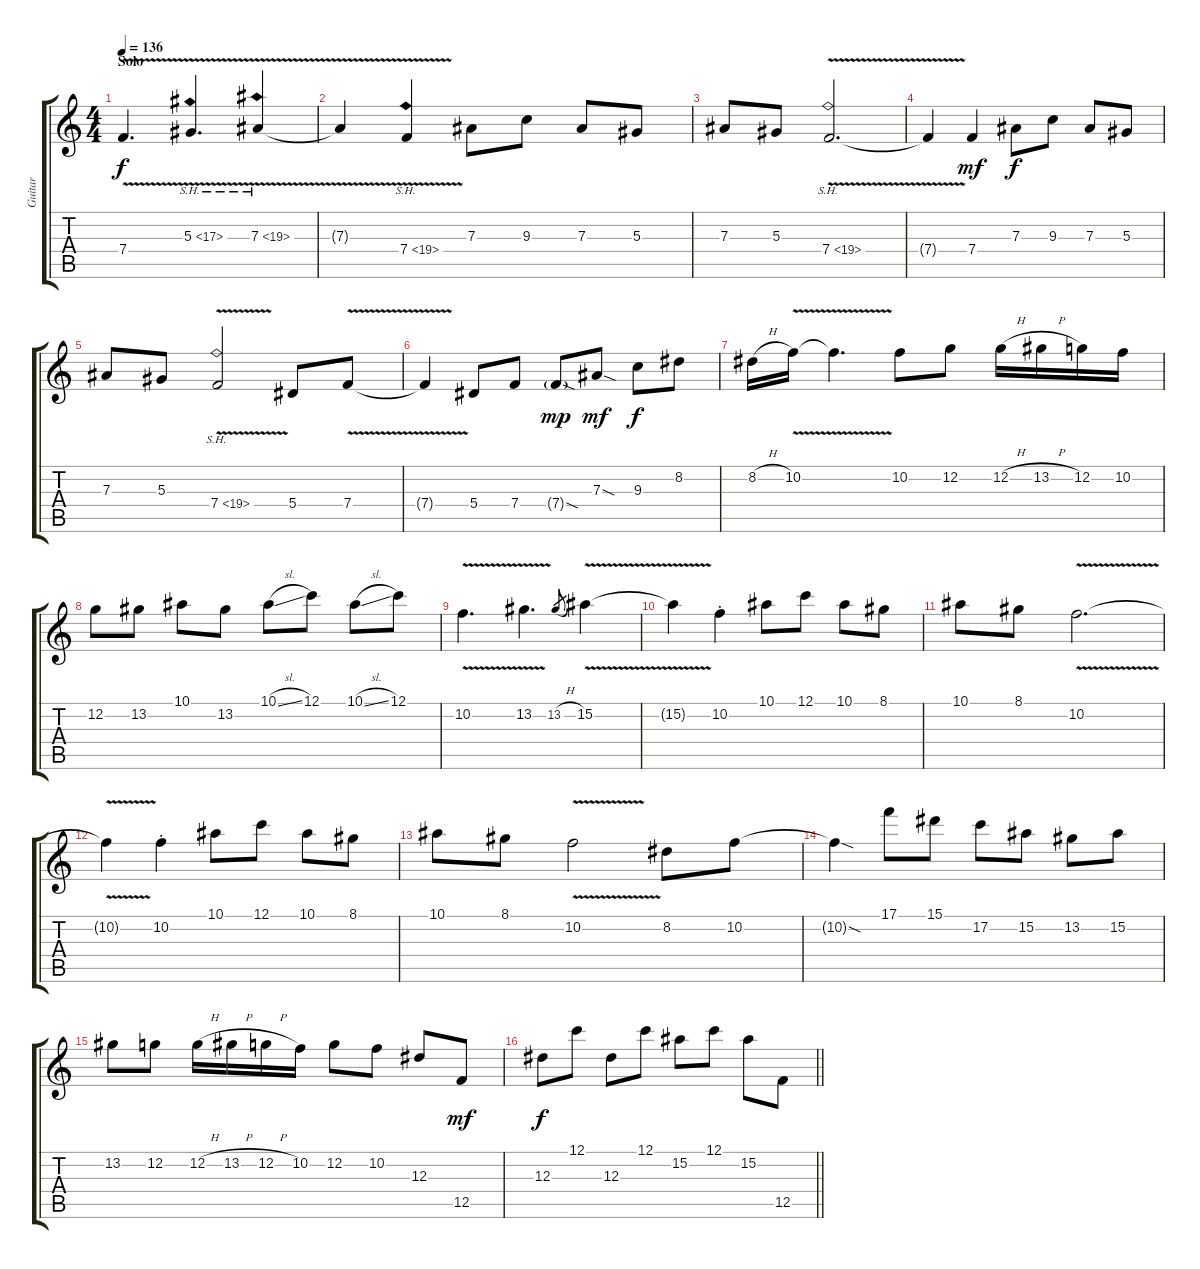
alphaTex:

\track ("Guitar" "Guitar") {instrument distortionguitar}
\staff {score tabs}
\tuning (C4 G3 Eb3 Bb2 F2 C2) {hide}
\ts (4 4)
\section ("" "Solo")
\tempo 136
\clef g2
\ks c
7.4{v}.4{d dy f volume 15 balance 8} 5.3{sh 12 v}.4{d} 7.3{sh 12 v}.4 |
7.3{t}.4 7.4{sh 12 v}.4 7.3.8 9.3.8 7.3.8 5.3.8 |
7.3.8 5.3.8 7.4{sh 12 v}.2{d} |
7.4{t}.4 7.4.4{dy mf} 7.3.8{dy f} 9.3.8 7.3.8 5.3.8 |
7.3.8 5.3.8 7.4{sh 12 v}.2 5.4.8 7.4{v}.8 |
7.4{t}.4 5.4.8 7.4.8 7.4{sod g}.8{dy mp} 7.3{sod}.8{dy mf} 9.3.8{dy f} 8.2.8 |
8.2{h}.16 10.2{v}.16 10.2{t}.4{d} 10.2.8 12.2.8 12.2{h}.16 13.2{h}.16 12.2.16 10.2.16 |
12.2.8 13.2.8 10.1.8 13.2.8 10.1{sl}.8 12.1.8 10.1{sl}.8 12.1.8 |
10.2{v}.4{d} 13.2{v}.4{d} 13.2{h}.8{gr} 15.2{v}.4 |
15.2{t}.4 10.2{st}.4 10.1.8 12.1.8 10.1.8 8.1.8 |
10.1.8 8.1.8 10.2{v}.2{d} |
10.2{t}.4 10.2{st}.4 10.1.8 12.1.8 10.1.8 8.1.8 |
10.1.8 8.1.8 10.2{v}.2 8.2.8 10.2.8 |
10.2{sod t}.4 17.1.8 15.1.8 17.2.8 15.2.8 13.2.8 15.2.8 |
13.2.8 12.2.8 12.2{h}.16 13.2{h}.16 12.2{h}.16 10.2.16 12.2.8 10.2.8 12.3.8 12.5.8{dy mf} |
\barLineRight lightlight
12.3.8{dy f} 12.1.8 12.3.8 12.1.8 15.2.8 12.1.8 15.2.8 12.5.8
